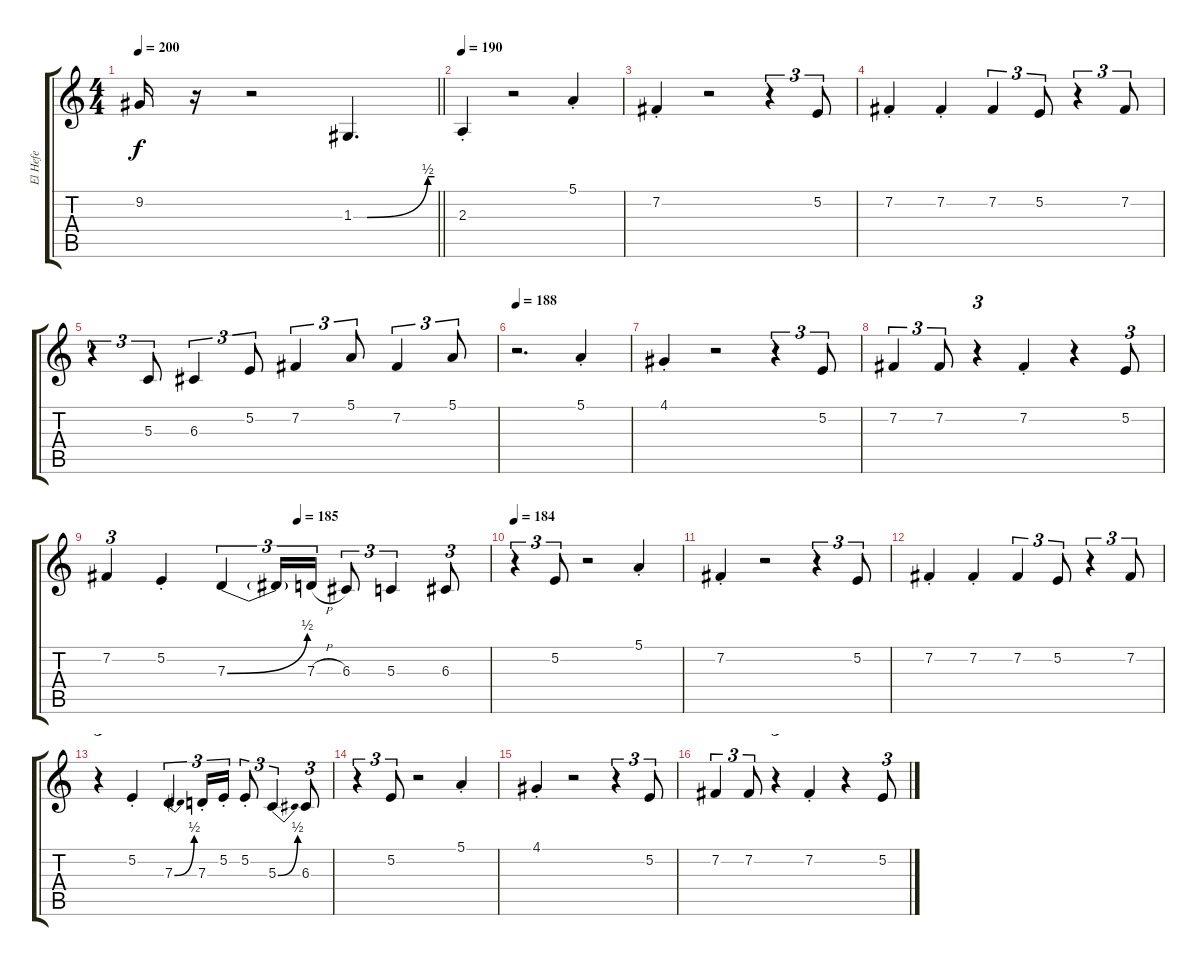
\track ("El Hefe" "El Hefe") {instrument trumpet}
\staff {score tabs}
\tuning (E4 B3 G3 D3 A2 E2) {hide}
\ts (4 4)
\tempo 200
\clef g2
\barLineRight lightlight
\ks c
9.2{t}.16{dy f} r.16 r.2 1.3{be (custom 0 0 10 0 55 2 60 2)}.4{d} |
\section ("" "")
\tempo 190
2.3{st}.4 r.2 5.1{st}.4 |
7.2{st}.4 r.2 r.4{tu (3 2)} 5.2.8{tu (3 2)} |
7.2{st}.4 7.2{st}.4 7.2.4{tu (3 2)} 5.2.8{tu (3 2)} r.4{tu (3 2)} 7.2.8{tu (3 2)} |
r.4{tu (3 2)} 5.3.8{tu (3 2)} 6.3.4{tu (3 2)} 5.2.8{tu (3 2)} 7.2.4{tu (3 2)} 5.1.8{tu (3 2)} 7.2.4{tu (3 2)} 5.1.8{tu (3 2)} |
\tempo 188
r.2{d} 5.1{st}.4 |
4.1{st}.4 r.2 r.4{tu (3 2)} 5.2.8{tu (3 2)} |
7.2.4{tu (3 2)} 7.2.8{tu (3 2)} r.4{tu (3 2)} 7.2{st}.4 r.4 5.2.8{tu (3 2)} |
\tempo (185 0.5)
7.2.4{tu (3 2)} 5.2{st}.4 7.3{be (bend 0 0 60 2)}.4{tu (3 2)} 7.3{t}.16{tu (3 2)} 7.3{h}.16{tu (3 2)} 6.3.8{tu (3 2)} 5.3.4{tu (3 2)} 6.3.8{tu (3 2)} |
\tempo 184
r.4{tu (3 2)} 5.2.8{tu (3 2)} r.2 5.1{st}.4 |
7.2{st}.4 r.2 r.4{tu (3 2)} 5.2.8{tu (3 2)} |
7.2{st}.4 7.2{st}.4 7.2.4{tu (3 2)} 5.2.8{tu (3 2)} r.4{tu (3 2)} 7.2.8{tu (3 2)} |
r.4{tu (3 2)} 5.2{st}.4 7.3{be (bend 0 0 60 2)}.4{tu (3 2)} 7.3{st}.16{tu (3 2)} 5.2{st}.16{tu (3 2)} 5.2{st}.8{tu (3 2)} 5.3{be (bend 0 0 60 2)}.4{tu (3 2)} 6.3.8{tu (3 2)} |
r.4{tu (3 2)} 5.2.8{tu (3 2)} r.2 5.1{st}.4 |
4.1{st}.4 r.2 r.4{tu (3 2)} 5.2.8{tu (3 2)} |
7.2.4{tu (3 2)} 7.2.8{tu (3 2)} r.4{tu (3 2)} 7.2{st}.4 r.4 5.2.8{tu (3 2)}
